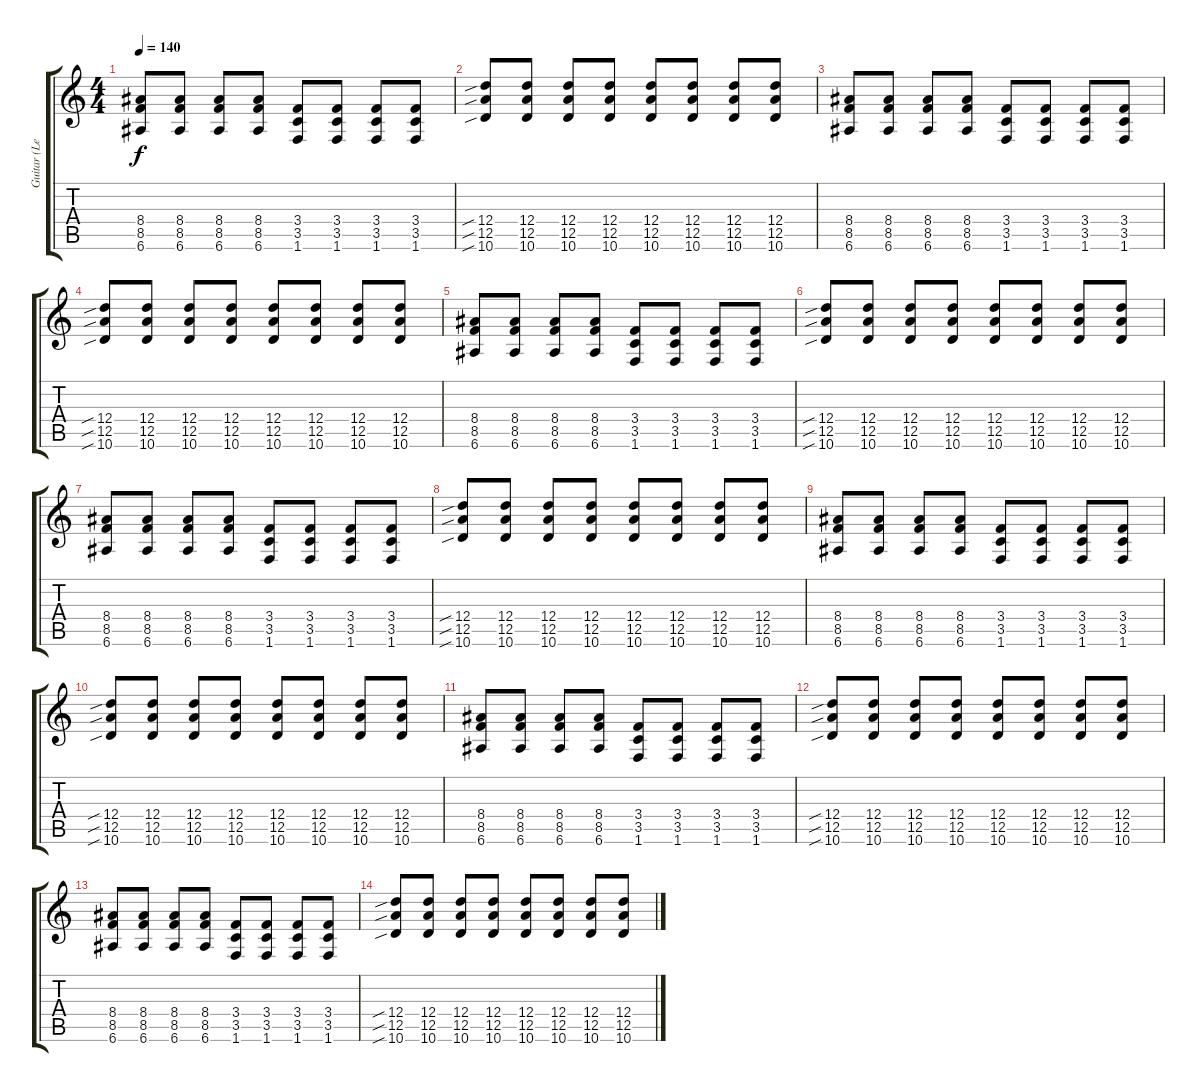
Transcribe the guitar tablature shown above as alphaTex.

\track ("Guitar (Left)" "Guitar (Le") {instrument overdrivenguitar}
\staff {score tabs}
\tuning (E4 B3 G3 D3 A2 E2) {hide}
\ts (4 4)
\tempo 140
\clef g2
\ks c
(8.4 8.5 6.6).8{dy f} (8.4 8.5 6.6).8 (8.4 8.5 6.6).8 (8.4 8.5 6.6).8 (3.4 3.5 1.6).8 (3.4 3.5 1.6).8 (3.4 3.5 1.6).8 (3.4 3.5 1.6).8 |
(12.4{sib} 12.5{sib} 10.6{sib}).8 (12.4 12.5 10.6).8 (12.4 12.5 10.6).8 (12.4 12.5 10.6).8 (12.4 12.5 10.6).8 (12.4 12.5 10.6).8 (12.4 12.5 10.6).8 (12.4 12.5 10.6).8 |
(8.4 8.5 6.6).8 (8.4 8.5 6.6).8 (8.4 8.5 6.6).8 (8.4 8.5 6.6).8 (3.4 3.5 1.6).8 (3.4 3.5 1.6).8 (3.4 3.5 1.6).8 (3.4 3.5 1.6).8 |
(12.4{sib} 12.5{sib} 10.6{sib}).8 (12.4 12.5 10.6).8 (12.4 12.5 10.6).8 (12.4 12.5 10.6).8 (12.4 12.5 10.6).8 (12.4 12.5 10.6).8 (12.4 12.5 10.6).8 (12.4 12.5 10.6).8 |
(8.4 8.5 6.6).8 (8.4 8.5 6.6).8 (8.4 8.5 6.6).8 (8.4 8.5 6.6).8 (3.4 3.5 1.6).8 (3.4 3.5 1.6).8 (3.4 3.5 1.6).8 (3.4 3.5 1.6).8 |
(12.4{sib} 12.5{sib} 10.6{sib}).8 (12.4 12.5 10.6).8 (12.4 12.5 10.6).8 (12.4 12.5 10.6).8 (12.4 12.5 10.6).8 (12.4 12.5 10.6).8 (12.4 12.5 10.6).8 (12.4 12.5 10.6).8 |
(8.4 8.5 6.6).8 (8.4 8.5 6.6).8 (8.4 8.5 6.6).8 (8.4 8.5 6.6).8 (3.4 3.5 1.6).8 (3.4 3.5 1.6).8 (3.4 3.5 1.6).8 (3.4 3.5 1.6).8 |
(12.4{sib} 12.5{sib} 10.6{sib}).8 (12.4 12.5 10.6).8 (12.4 12.5 10.6).8 (12.4 12.5 10.6).8 (12.4 12.5 10.6).8 (12.4 12.5 10.6).8 (12.4 12.5 10.6).8 (12.4 12.5 10.6).8 |
(8.4 8.5 6.6).8 (8.4 8.5 6.6).8 (8.4 8.5 6.6).8 (8.4 8.5 6.6).8 (3.4 3.5 1.6).8 (3.4 3.5 1.6).8 (3.4 3.5 1.6).8 (3.4 3.5 1.6).8 |
(12.4{sib} 12.5{sib} 10.6{sib}).8 (12.4 12.5 10.6).8 (12.4 12.5 10.6).8 (12.4 12.5 10.6).8 (12.4 12.5 10.6).8 (12.4 12.5 10.6).8 (12.4 12.5 10.6).8 (12.4 12.5 10.6).8 |
(8.4 8.5 6.6).8 (8.4 8.5 6.6).8 (8.4 8.5 6.6).8 (8.4 8.5 6.6).8 (3.4 3.5 1.6).8 (3.4 3.5 1.6).8 (3.4 3.5 1.6).8 (3.4 3.5 1.6).8 |
(12.4{sib} 12.5{sib} 10.6{sib}).8 (12.4 12.5 10.6).8 (12.4 12.5 10.6).8 (12.4 12.5 10.6).8 (12.4 12.5 10.6).8 (12.4 12.5 10.6).8 (12.4 12.5 10.6).8 (12.4 12.5 10.6).8 |
(8.4 8.5 6.6).8 (8.4 8.5 6.6).8 (8.4 8.5 6.6).8 (8.4 8.5 6.6).8 (3.4 3.5 1.6).8 (3.4 3.5 1.6).8 (3.4 3.5 1.6).8 (3.4 3.5 1.6).8 |
(12.4{sib} 12.5{sib} 10.6{sib}).8 (12.4 12.5 10.6).8 (12.4 12.5 10.6).8 (12.4 12.5 10.6).8 (12.4 12.5 10.6).8 (12.4 12.5 10.6).8 (12.4 12.5 10.6).8 (12.4 12.5 10.6).8
